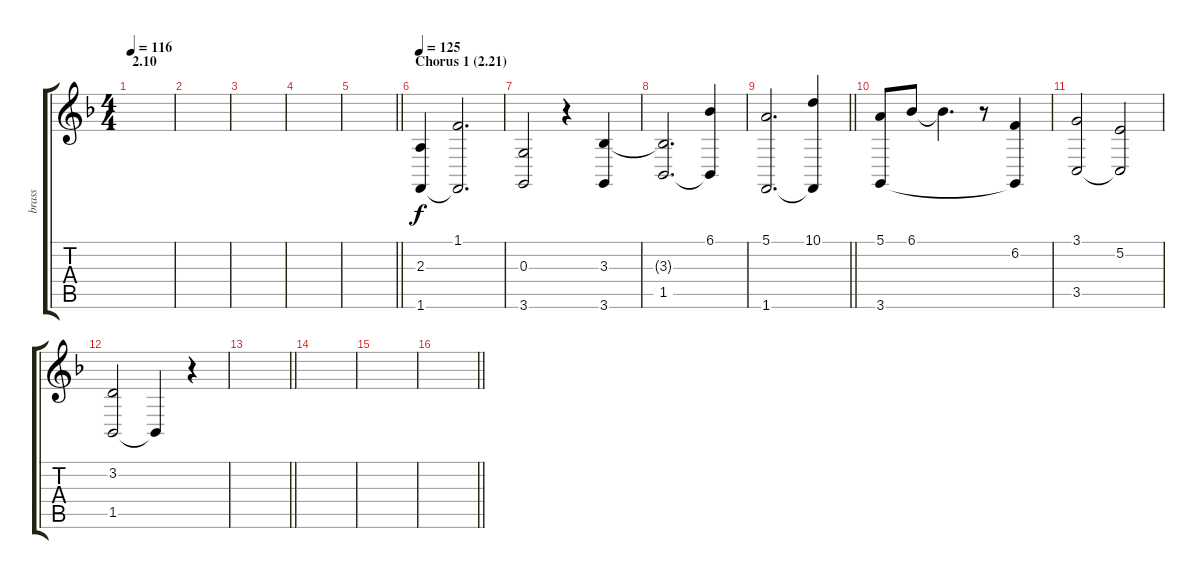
\track ("brass" "brass") {instrument tuba}
\staff {score tabs}
\tuning (E4 B3 G3 D3 A2 E2) {hide}
\ts (4 4)
\section ("" "2.10")
\tempo 116
\clef g2
\ks f
|
|
|
|
\barLineRight lightlight
|
\section ("" "Chorus 1 (2.21)")
\tempo 125
(2.3 1.6).4 (1.1 1.6{t}).2{d} |
(0.3 3.6).2 r.4 (3.3 3.6).4 |
(3.3{t} 1.5).2{d} (6.1 1.5{t}).4 |
\barLineRight lightlight
(5.1 1.6).2{d} (10.1 1.6{t}).4 |
(5.1 3.6).8 6.1.8 6.1{t}.4{d} r.8 (6.2 3.6{t}).4 |
(3.1 3.5).2 (5.2 3.5{t}).2 |
(3.2 1.5).2 1.5{t}.4 r.4 |
\barLineRight lightlight
|
|
|
\barLineRight lightlight
